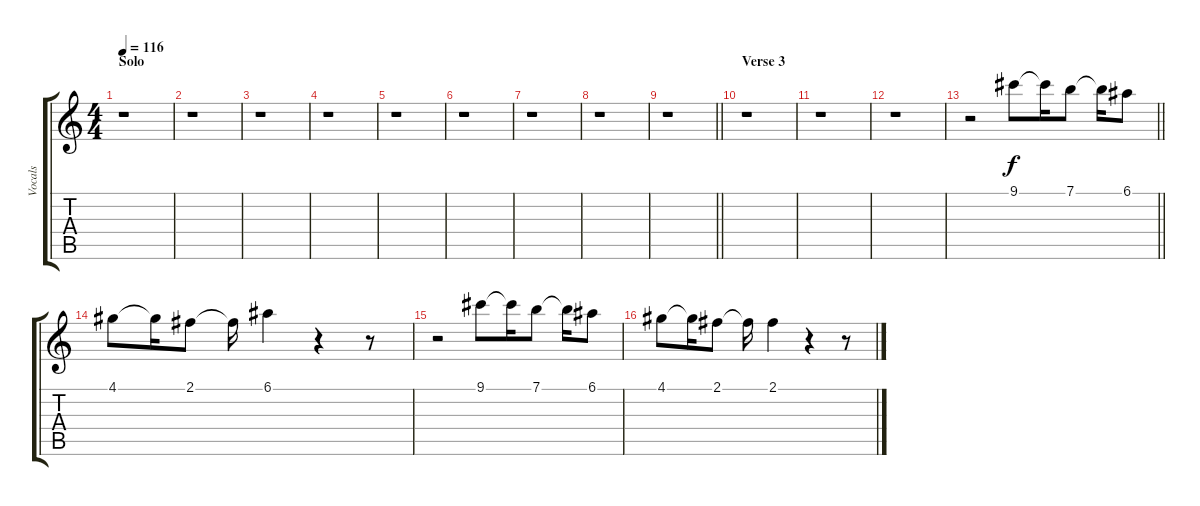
\track ("Vocals" "Vocals") {instrument overdrivenguitar}
\staff {score tabs}
\tuning (E4 B3 G3 D3 A2 E2) {hide}
\ts (4 4)
\section ("" "Solo")
\tempo 116
\clef g2
\ks c
r.1{dy f} |
r.1 |
r.1 |
r.1 |
r.1 |
r.1 |
r.1 |
r.1 |
\barLineRight lightlight
r.1 |
\section ("" "Verse 3")
r.1 |
r.1 |
r.1 |
\barLineRight lightlight
r.2 9.1.8 9.1{t}.16 7.1.8 7.1{t}.16 6.1.8 |
4.1.8 4.1{t}.16 2.1.8 2.1{t}.16 6.1.4 r.4 r.8 |
r.2 9.1.8 9.1{t}.16 7.1.8 7.1{t}.16 6.1.8 |
4.1.8 4.1{t}.16 2.1.8 2.1{t}.16 2.1.4 r.4 r.8
